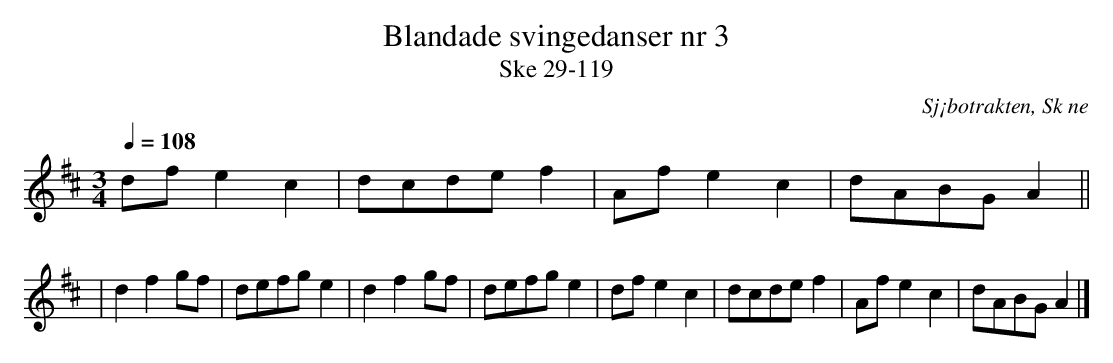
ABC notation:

X:1
T:Blandade svingedanser nr 3
T:Ske 29-119
O:Sj¡botrakten, Sk ne
M:3/4
L:1/8
Q:1/4=108
K:D
 df e2 c2 | dcde f2 | Af e2 c2 | dABG A2 ||
| d2 f2 gf | defg e2 | d2 f2 gf | defg e2 | df e2 c2 | dcde f2 | Af e2 c2 | dABG A2 |]
